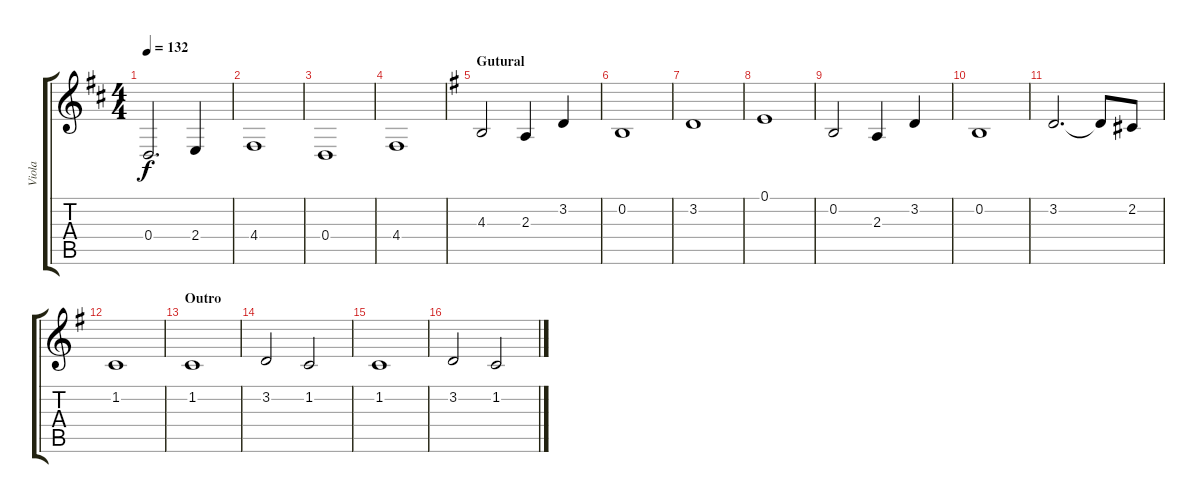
\track ("Viola" "Viola") {instrument viola}
\staff {score tabs}
\tuning (E4 B3 G3 D3 A2 E2) {hide}
\ts (4 4)
\tempo 132
\clef g2
\ks bminor
0.4.2{d dy f} 2.4.4 |
4.4.1 |
0.4.1 |
4.4.1 |
\section ("" "Gutural")
\ks g
4.3.2{volume 11} 2.3.4 3.2.4 |
0.2.1 |
3.2.1 |
0.1.1 |
0.2.2 2.3.4 3.2.4 |
0.2.1 |
3.2.2{d} 3.2{t}.8 2.2.8 |
1.2.1 |
\section ("" "Outro")
1.2.1{volume 10} |
3.2.2 1.2.2 |
1.2.1 |
3.2.2 1.2.2
